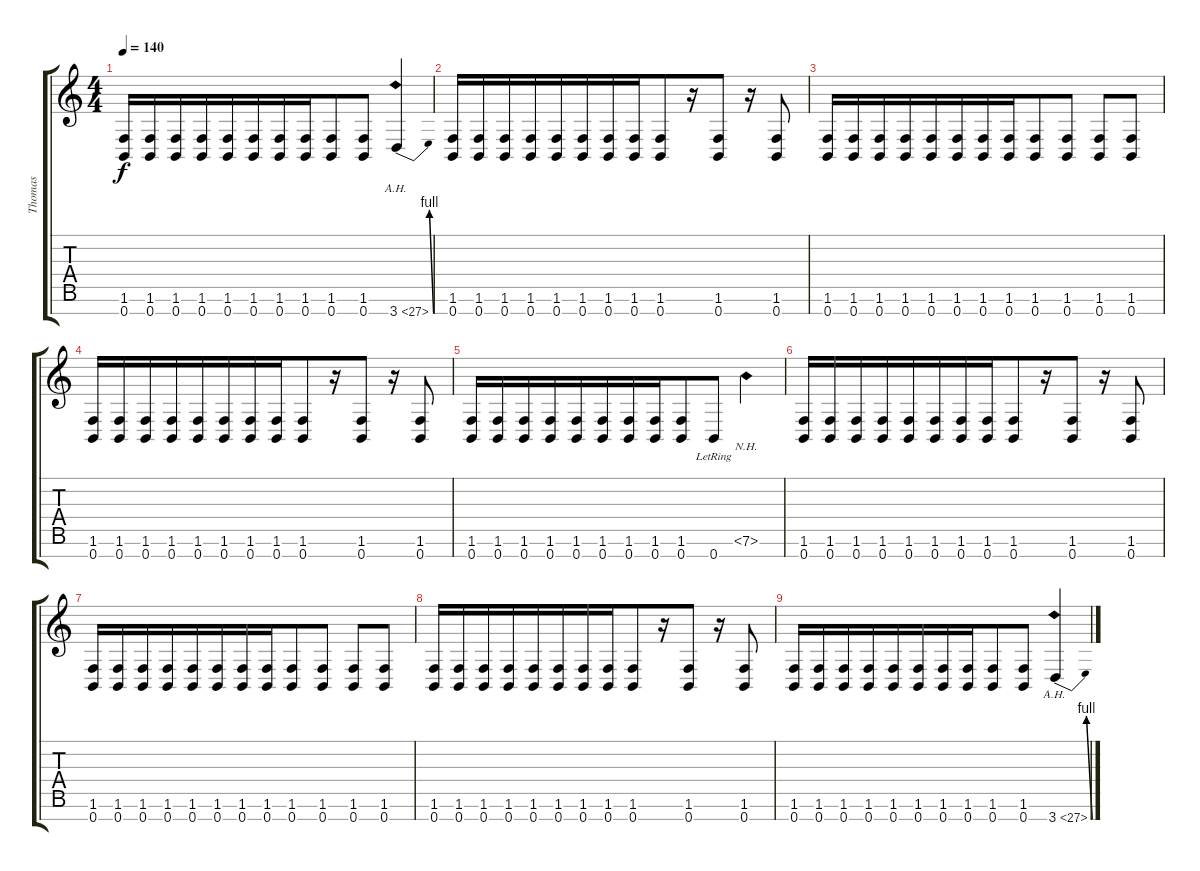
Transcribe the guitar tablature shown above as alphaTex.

\track ("Thomas" "Thomas") {instrument overdrivenguitar}
\staff {score tabs}
\tuning (E4 B3 G3 D3 A2 E2 B1) {hide}
\ts (4 4)
\tempo 140
\clef g2
\ks c
(1.6 0.7).16{dy f beam merge} (1.6 0.7).16 (1.6 0.7).16{beam merge} (1.6 0.7).16{beam merge} (1.6 0.7).16 (1.6 0.7).16 (1.6 0.7).16 (1.6 0.7).16{beam merge} (1.6 0.7).8 (1.6 0.7).8 3.7{be (bend 0 0 60 4) ah 24}.4 |
(1.6 0.7).16{beam merge} (1.6 0.7).16 (1.6 0.7).16{beam merge} (1.6 0.7).16{beam merge} (1.6 0.7).16 (1.6 0.7).16 (1.6 0.7).16 (1.6 0.7).16{beam merge} (1.6 0.7).8{beam merge} r.16 (1.6 0.7).8 r.16 (1.6 0.7).8 |
(1.6 0.7).16{beam merge} (1.6 0.7).16 (1.6 0.7).16{beam merge} (1.6 0.7).16{beam merge} (1.6 0.7).16 (1.6 0.7).16 (1.6 0.7).16 (1.6 0.7).16{beam merge} (1.6 0.7).8 (1.6 0.7).8 (1.6 0.7).8 (1.6 0.7).8 |
(1.6 0.7).16{beam merge} (1.6 0.7).16 (1.6 0.7).16{beam merge} (1.6 0.7).16{beam merge} (1.6 0.7).16 (1.6 0.7).16 (1.6 0.7).16 (1.6 0.7).16{beam merge} (1.6 0.7).8{beam merge} r.16 (1.6 0.7).8 r.16 (1.6 0.7).8 |
(1.6 0.7).16{beam merge} (1.6 0.7).16 (1.6 0.7).16{beam merge} (1.6 0.7).16{beam merge} (1.6 0.7).16 (1.6 0.7).16 (1.6 0.7).16 (1.6 0.7).16{beam merge} (1.6 0.7).8 0.7{lr}.8 7.6{nh}.4 |
(1.6 0.7).16{beam merge} (1.6 0.7).16 (1.6 0.7).16{beam merge} (1.6 0.7).16{beam merge} (1.6 0.7).16 (1.6 0.7).16 (1.6 0.7).16 (1.6 0.7).16{beam merge} (1.6 0.7).8{beam merge} r.16 (1.6 0.7).8 r.16 (1.6 0.7).8 |
(1.6 0.7).16{beam merge} (1.6 0.7).16 (1.6 0.7).16{beam merge} (1.6 0.7).16{beam merge} (1.6 0.7).16 (1.6 0.7).16 (1.6 0.7).16 (1.6 0.7).16{beam merge} (1.6 0.7).8 (1.6 0.7).8 (1.6 0.7).8 (1.6 0.7).8 |
(1.6 0.7).16{beam merge} (1.6 0.7).16 (1.6 0.7).16{beam merge} (1.6 0.7).16{beam merge} (1.6 0.7).16 (1.6 0.7).16 (1.6 0.7).16 (1.6 0.7).16{beam merge} (1.6 0.7).8{beam merge} r.16 (1.6 0.7).8 r.16 (1.6 0.7).8 |
(1.6 0.7).16{beam merge} (1.6 0.7).16 (1.6 0.7).16{beam merge} (1.6 0.7).16{beam merge} (1.6 0.7).16 (1.6 0.7).16 (1.6 0.7).16 (1.6 0.7).16{beam merge} (1.6 0.7).8 (1.6 0.7).8 3.7{be (bend 0 0 60 4) ah 24}.4
